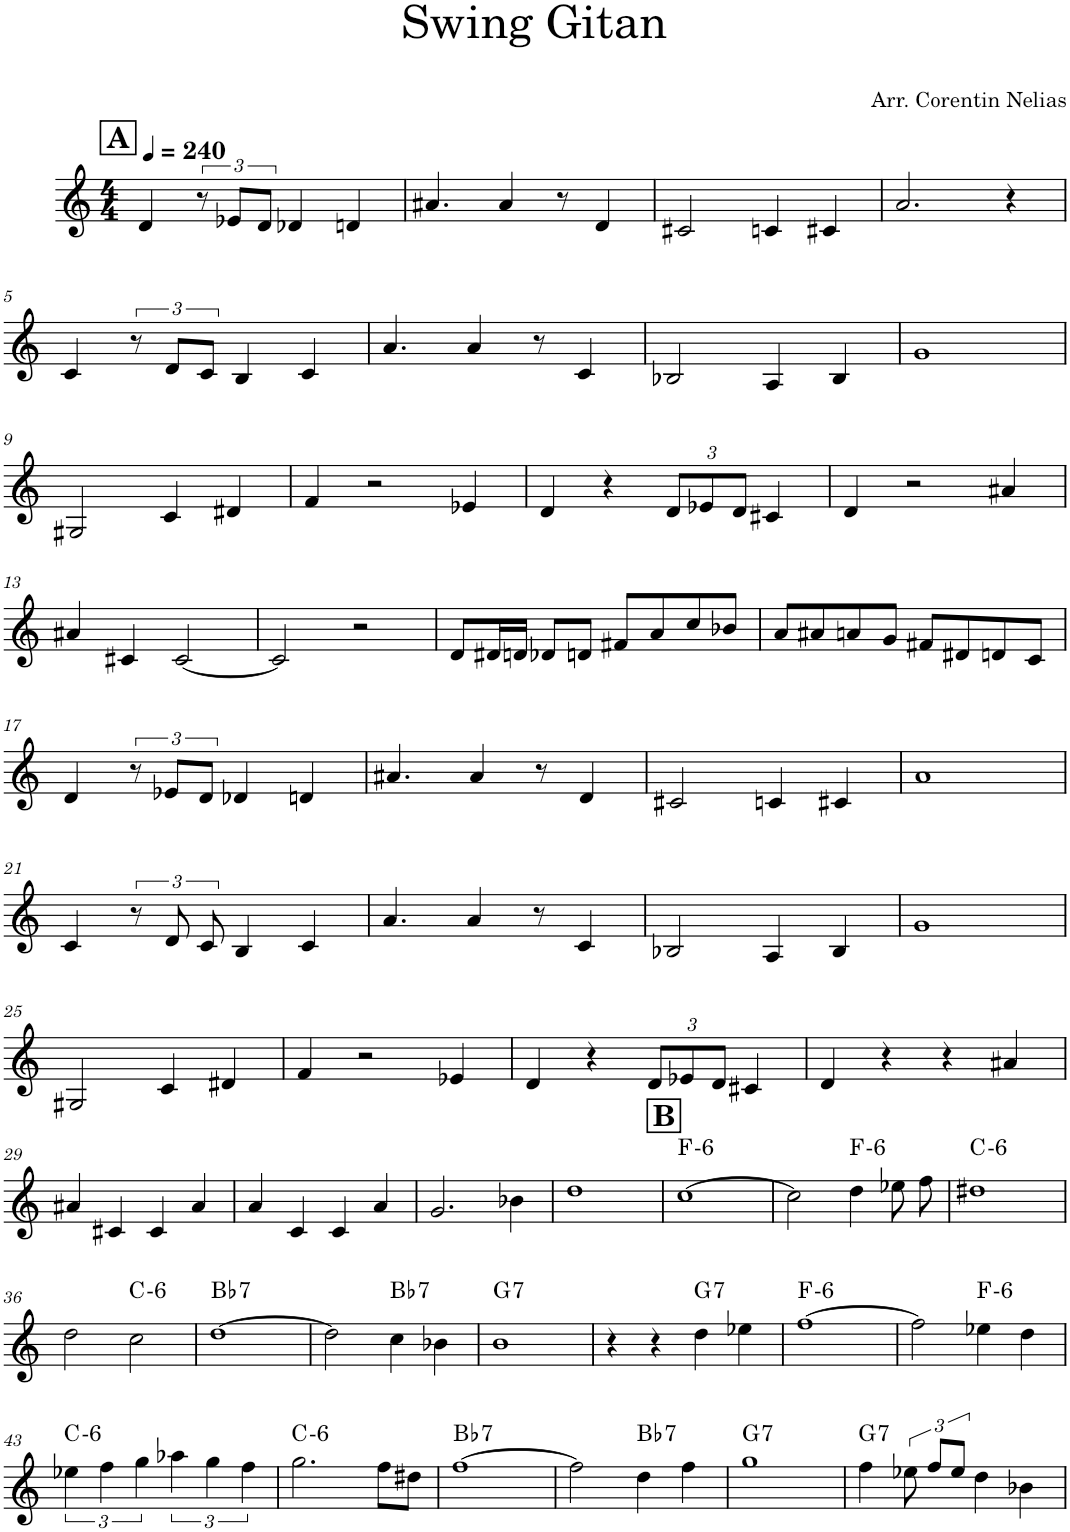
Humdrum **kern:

**kern	**harte
*part1	*part1
*staff1	*
*I"Violon	*
*I'Vln.	*
*clefG2	*
*k[]	*
*M4/4	*
*MM240	*
!!LO:REH:place=s1:a:B:cj:fs=14:t=A
=1	=1
4d/	.
12r	.
12e-X/L	.
12d/J	.
4d-X/	.
4dn/	.
=2	=2
4.a#X/	.
4a#/	.
8r	.
4d/	.
=3	=3
2c#X/	.
4cn/	.
4c#X/	.
=4	=4
2.a/	.
4r	.
!!LO:LB:g=z
=5	=5
4c/	.
12r	.
12d/L	.
12c/J	.
4B/	.
4c/	.
=6	=6
4.a/	.
4a/	.
8r	.
4c/	.
=7	=7
2B-X/	.
4A/	.
4B-/	.
=8	=8
1g	.
!!LO:LB:g=z
=9	=9
2G#X/	.
4c/	.
4d#X/	.
=10	=10
4f/	.
2r	.
4e-X/	.
=11	=11
4d/	.
4r	.
*Xbrackettup	*
12d/L	.
12e-X/	.
12d/J	.
4c#X/	.
=12	=12
4d/	.
2r	.
4a#X/	.
!!LO:LB:g=z
=13	=13
4a#X/	.
4c#X/	.
[2c#/	.
=14	=14
2c#/]	.
2r	.
=15	=15
8d/L	.
16d#X/L	.
16dn/JJ	.
8d-X/L	.
8dn/J	.
8f#X/L	.
8a/	.
8cc/	.
8b-X/J	.
=16	=16
8a/L	.
8a#X/	.
8an/	.
8g/J	.
8f#X/L	.
8d#X/	.
8dn/	.
8c/J	.
!!LO:LB:g=z
=17	=17
4d/	.
*brackettup	*
12r	.
12e-X/L	.
12d/J	.
4d-X/	.
4dn/	.
=18	=18
4.a#X/	.
4a#/	.
8r	.
4d/	.
=19	=19
2c#X/	.
4cn/	.
4c#X/	.
=20	=20
1a	.
!!LO:LB:g=z
=21	=21
4c/	.
12r	.
12d/	.
12c/	.
4B/	.
4c/	.
=22	=22
4.a/	.
4a/	.
8r	.
4c/	.
=23	=23
2B-X/	.
4A/	.
4B-/	.
=24	=24
1g	.
!!LO:LB:g=z
=25	=25
2G#X/	.
4c/	.
4d#X/	.
=26	=26
4f/	.
2r	.
4e-X/	.
=27	=27
4d/	.
4r	.
*Xbrackettup	*
12d/L	.
12e-X/	.
12d/J	.
4c#X/	.
=28	=28
4d/	.
4r	.
4r	.
4a#X/	.
!!LO:LB:g=z
=29	=29
4a#X/	.
4c#X/	.
4c#/	.
4a#/	.
=30	=30
4a/	.
4c/	.
4c/	.
4a/	.
=31	=31
2.g/	.
4b-X\	.
=32	=32
1dd	.
!!LO:REH:place=s1:a:B:cj:fs=14:t=B
=33	=33
!	!LO:H:kt=6
[>1cc	F:min6
=34	=34
2cc\]	.
!	!LO:H:kt=6
4dd\	F:min6
8ee-X\	.
8ff\	.
=35	=35
!	!LO:H:kt=6
1dd#X	C:min6
!!LO:LB:g=z
=36	=36
2dd\	.
!	!LO:H:kt=6
2cc\	C:min6
=37	=37
!	!LO:H:kt=7
[>1dd	Bb:7
=38	=38
2dd\]	.
!	!LO:H:kt=7
4cc\	Bb:7
4b-X\	.
=39	=39
!	!LO:H:kt=7
1b	G:7
=40	=40
4r	.
4r	.
!	!LO:H:kt=7
4dd\	G:7
4ee-X\	.
=41	=41
!	!LO:H:kt=6
[>1ff	F:min6
=42	=42
2ff\]	.
!	!LO:H:kt=6
4ee-X\	F:min6
4dd\	.
!!LO:LB:g=z
=43	=43
*brackettup	*
!	!LO:H:kt=6
6ee-X\	C:min6
6ff\	.
6gg\	.
6aa-X\	.
6gg\	.
6ff\	.
=44	=44
!	!LO:H:kt=6
2.gg\	C:min6
8ff\L	.
8dd#X\J	.
=45	=45
!	!LO:H:kt=7
[>1ff	Bb:7
=46	=46
2ff\]	.
!	!LO:H:kt=7
4dd\	Bb:7
4ff\	.
=47	=47
!	!LO:H:kt=7
1gg	G:7
=48	=48
!	!LO:H:kt=7
4ff\	G:7
12ee-X\	.
12ff/L	.
12ee-/J	.
4dd\	.
4b-X\	.
=	=
*-	*-
